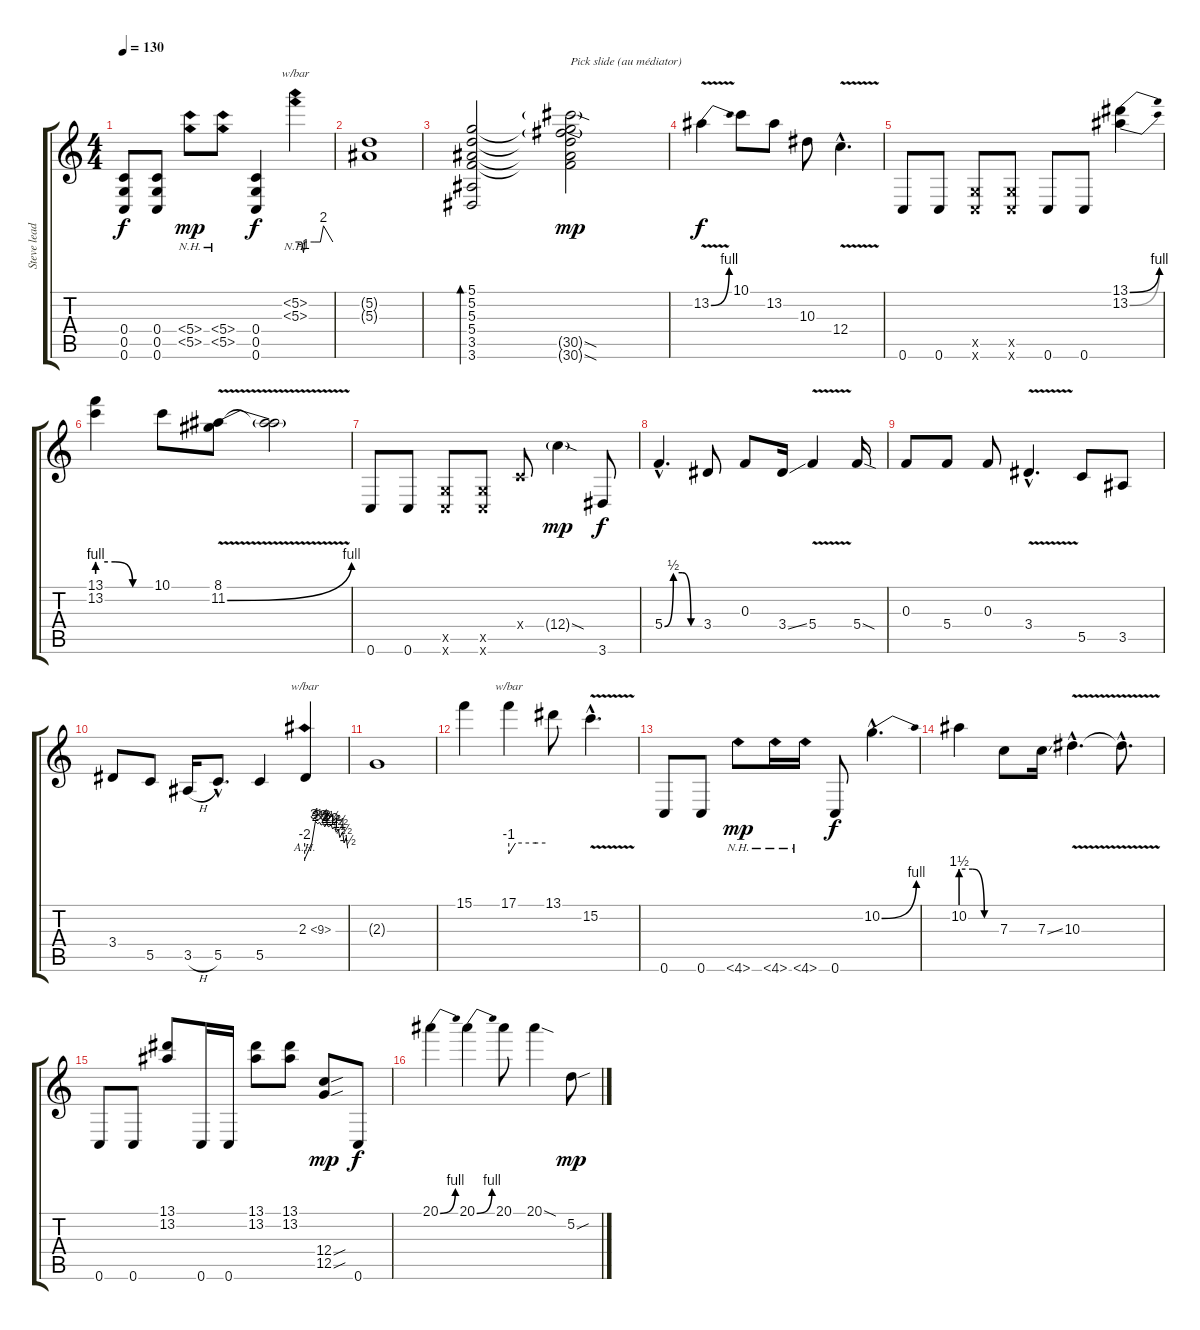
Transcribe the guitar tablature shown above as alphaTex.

\track ("Steve lead" "Steve lead") {instrument distortionguitar}
\staff {score tabs}
\tuning (D4 A3 F3 C3 G2 C2) {hide}
\ts (4 4)
\tempo 130
\clef g2
\ks c
(0.4 0.5 0.6).8{dy f} (0.4 0.5 0.6).8 (5.4{nh} 5.5{nh}).8{dy mp} (5.4{nh} 5.5{nh}).8 (0.4 0.5 0.6).4{dy f} (5.2{nh} 5.3{nh}).4{tbe (custom default 0 0 10 0 13 -4 15 0 30 0 40 0 45 8 60 0)} |
(5.2{t} 5.3{t}).1 |
(5.1 5.2 5.3 5.4 3.5 3.6).2{bd 240} (5.1{t} 5.2{t} 5.3{t} 5.4{t} 30.5{sod g} 30.6{sod g}).2{txt "Pick slide (au médiator)" dy mp} |
13.2{be (bend 0 0 60 4) v}.4{dy f} 10.1.8 13.2.8 10.3.8 12.4{v hac}.4{d} |
0.6.8 0.6.8 (0.5{x} 0.6{x}).8 (0.5{x} 0.6{x}).8 0.6.8 0.6.8 (13.1{be (bend 0 0 60 4)} 13.2{be (bend 0 0 60 4)}).4 |
(13.1{be (custom 0 4 20 4 40 0 60 0)} 13.2{be (custom 0 4 20 4 40 0 60 0)}).4 10.1.8 (8.1{v} 11.2{be (bend 0 0 60 4) v}).8 (8.1{t} 11.2{t}).2 |
0.6.8 0.6.8 (0.5{x} 0.6{x}).8 (0.5{x} 0.6{x}).8 0.4{x}.8 12.4{sod g}.4{dy mp} 3.6.8{dy f} |
5.4{be (custom 0 0 15 2 30 2 45 0 60 0) hac}.4{d} 3.4.8 0.3.8 3.4{ss}.16 5.4{v}.4 5.4{sod}.16 |
0.3.8 5.4.8 0.3.8 3.4{v hac}.4{d} 5.5.8 3.5.8 |
3.4.8 5.5.8 3.5{h}.16 5.5{hac}.8{d} 5.5.4 2.3{ah 7}.4{tbe (custom default 0 -8 10 0 15 16 18 12 21 14 23 10 26 12 28 8 31 12 33 8 37 10 39 6 42 8 44 4 47 6 49 2 53 4 55 0 58 2 60 -2)} |
2.3{t}.1 |
15.1.4 17.1.4{tbe (custom default 0 -4 11 0 45 0 60 0)} 13.1.8 15.2{v hac}.4{d} |
0.6.8 0.6.8 4.6{nh}.8{dy mp} 4.6{nh}.16 4.6{nh}.16 0.6.8{dy f} 10.2{be (bend 0 0 60 4) hac}.4{d} |
10.2{be (custom 0 6 20 6 40 0 60 0)}.4 7.3.8 7.3{ss}.16 10.3{v hac}.4{d} 10.3{hac t}.8{d} |
0.6.8 0.6.8 (13.1 13.2).8 0.6.16 0.6.16 (13.1 13.2).8 (13.1 13.2).8 (12.4{sou} 12.5{sou}).8{dy mp} 0.6.8{dy f} |
20.1{be (bend 0 0 60 4)}.4 20.1{be (bend 0 0 60 4)}.4 20.1.8 20.1{sod}.4 5.2{sou}.8{dy mp}
